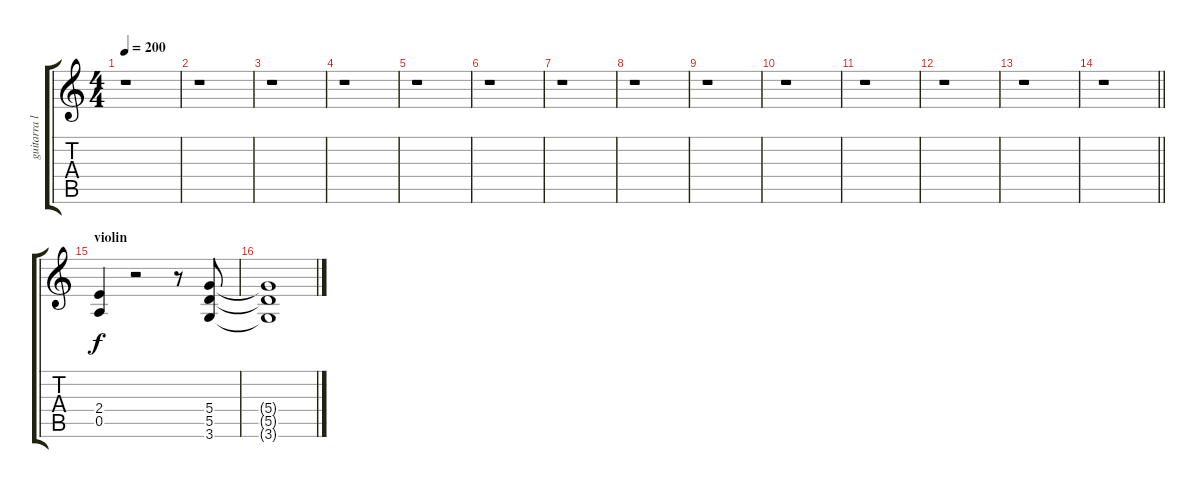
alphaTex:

\track ("guitarra lider" "guitarra l") {instrument distortionguitar}
\staff {score tabs}
\tuning (E4 B3 G3 D3 A2 E2) {hide}
\ts (4 4)
\tempo 200
\clef g2
\ks c
r.1{dy f} |
r.1 |
r.1 |
r.1 |
r.1 |
r.1 |
r.1 |
r.1 |
r.1 |
r.1 |
r.1 |
r.1 |
r.1 |
\barLineRight lightlight
r.1 |
\section ("" "violin")
(2.4 0.5).4 r.2 r.8 (5.4 5.5 3.6).8 |
(5.4{t} 5.5{t} 3.6{t}).1
